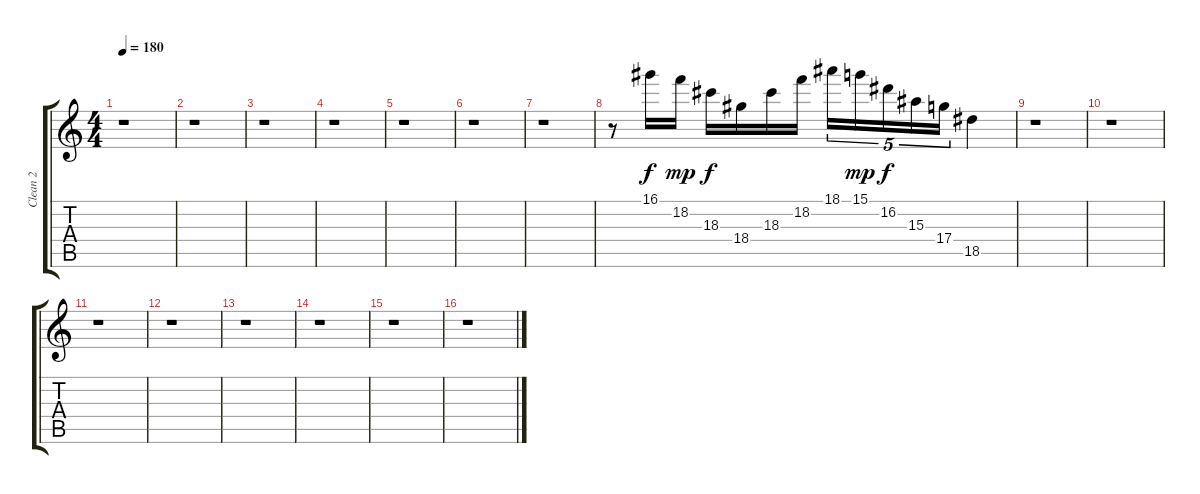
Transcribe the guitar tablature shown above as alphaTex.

\track ("Clean 2" "Clean 2") {instrument electricguitarclean}
\staff {score tabs}
\tuning (E4 B3 G3 D3 A2 E2) {hide}
\ts (4 4)
\tempo 180
\clef g2
\ks c
r.1{dy f} |
r.1 |
r.1 |
r.1 |
r.1 |
r.1 |
r.1 |
r.8 16.1.16 18.2.16{dy mp} 18.3.16{dy f} 18.4.16 18.3.16 18.2.16 18.1.16{tu (5 4)} 15.1.16{tu (5 4) dy mp} 16.2.16{tu (5 4) dy f} 15.3.16{tu (5 4)} 17.4.16{tu (5 4)} 18.5.4 |
r.1 |
r.1 |
r.1 |
r.1 |
r.1 |
r.1 |
r.1 |
r.1
